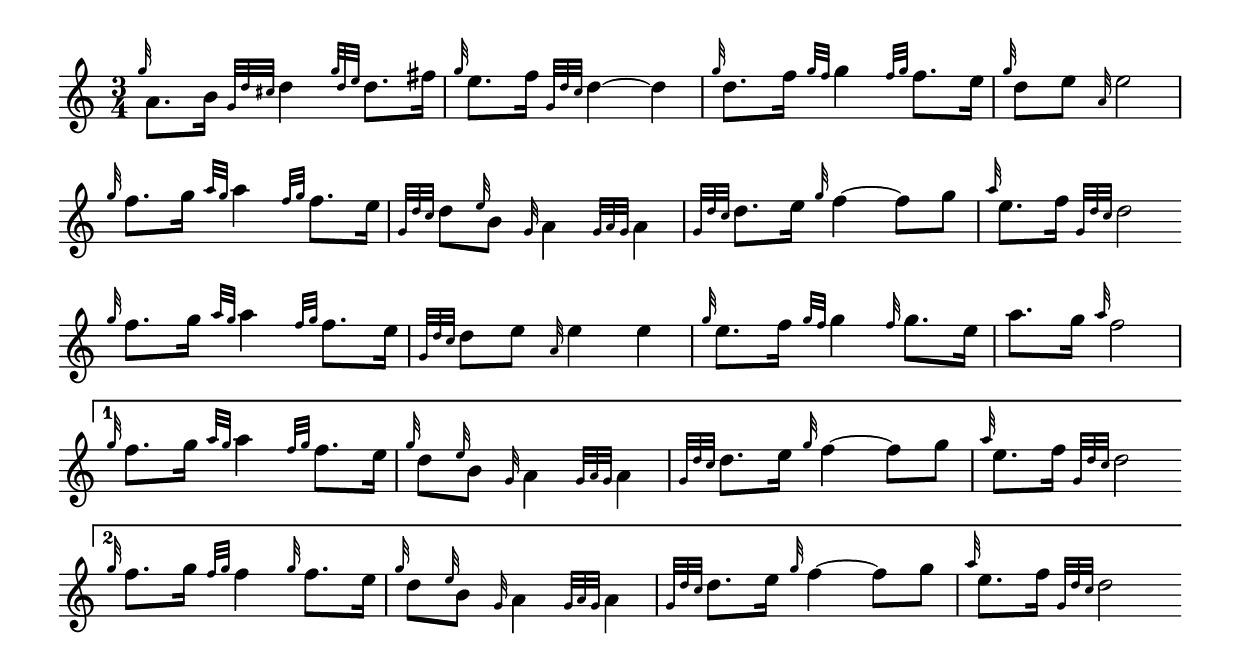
\include "bagpipe.ly"
melody = {
		\set Staff.midiInstrument = #"bagpipe"
		\cadenzaOn
		\once \override Score.BreakAlignment #'break-align-orders =
			#(make-vector 3 '(instrument-name
									left-edge
									ambitus
									span-bar
									breathing-sign
									clef
									key-signature
									time-signature
									staff-bar
									custos
									span-bar))
		\time 3/4
		\bar "|:" \grg a8. [ b16 ] \thrwd d4 \dbld d8. [ f16 ] \bar "|"
 \grg e8. [ f16 ] \thrwd d4~ d4 \bar "|"
 \grg d8. [ f16 ] \dblg g4 \hdblf f8. [ e16 ] \bar "|"
 \grg d8 [ e8 ] \gra e2 \bar "|" \break

 \grg f8. [ g16 ] \dblA A4 \hdblf f8. [ e16 ] \bar "|"
 \thrwd d8 [ \gre b8 ] \grG a4 \wbirl a4 \bar "|"
 \thrwd d8. [ e16 ] \grg f4~ f8 [ g8 ] \bar "|"
 \grA e8. [ f16 ] \thrwd d2 \bar ":|:" \break

 \grg f8. [ g16 ] \dblA A4 \hdblf f8. [ e16 ] \bar "|"
 \thrwd d8 [ e8 ] \gra e4 %{^te%} e4 \bar "|"
 \grg e8. [ f16 ] \dblg g4 \grf g8. [ e16 ] \bar "|"
 A8. [ g16 ] \grA f2 \bar "|" \break

 \set Score.repeatCommands = #'((volta "1"))  \grg f8. [ g16 ] \dblA A4 \hdblf f8. [ e16 ] \bar "|"
 \grg d8 [ \gre b8 ] \grG a4 \wbirl a4 \bar "|"
 \thrwd d8. [ e16 ] \grg f4~ f8 [ g8 ] \bar "|"
 \grA e8. [ f16 ] \thrwd d2 \set Score.repeatCommands = #'((volta #f)) \bar "|"
 \bar ":|" \break
 \set Score.repeatCommands = #'((volta "2"))  \grg f8. [ g16 ] \hdblf f4 \grg f8. [ e16 ] \bar "|"
 \grg d8 [ \gre b8 ] \grG a4 \wbirl a4 \bar "|"
 \thrwd d8. [ e16 ] \grg f4~ f8 [ g8 ] \bar "|"
 \grA e8. [ f16 ] \thrwd d2 \set Score.repeatCommands = #'((volta #f)) \bar "|"
 \bar ".|" \break 

			}

\score {
	\melody
	\layout {
	indent = 0.0\cm
	\context { \Score \remove "Bar_number_engraver" }
	}
	\header {
	title = "Heroes of Oosterbeek"
	meter = "Retreat "
	arranger = "Angus Lawrie, arr. PM F.J. de Boone"
	}
	
}

